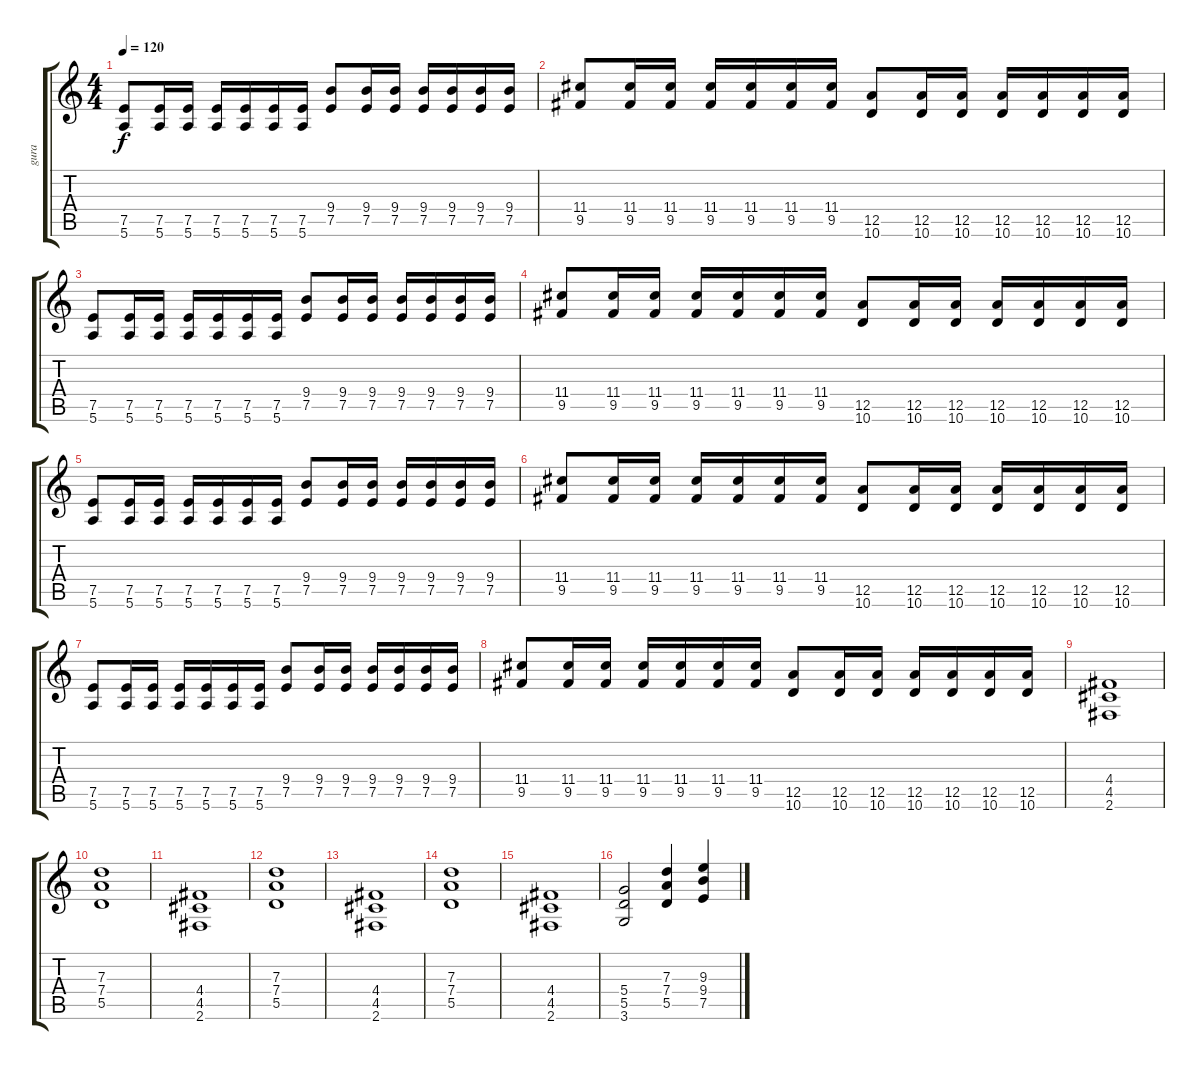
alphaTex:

\track ("gura" "gura") {instrument overdrivenguitar}
\staff {score tabs}
\tuning (E4 B3 G3 D3 A2 E2) {hide}
\ts (4 4)
\tempo 120
\clef g2
\ks c
(7.5 5.6).8{dy f instrument overdrivenguitar} (7.5 5.6).16 (7.5 5.6).16 (7.5 5.6).16 (7.5 5.6).16 (7.5 5.6).16 (7.5 5.6).16 (9.4 7.5).8 (9.4 7.5).16 (9.4 7.5).16 (9.4 7.5).16 (9.4 7.5).16 (9.4 7.5).16 (9.4 7.5).16 |
(11.4 9.5).8 (11.4 9.5).16 (11.4 9.5).16 (11.4 9.5).16 (11.4 9.5).16 (11.4 9.5).16 (11.4 9.5).16 (12.5 10.6).8 (12.5 10.6).16 (12.5 10.6).16 (12.5 10.6).16 (12.5 10.6).16 (12.5 10.6).16 (12.5 10.6).16 |
(7.5 5.6).8 (7.5 5.6).16 (7.5 5.6).16 (7.5 5.6).16 (7.5 5.6).16 (7.5 5.6).16 (7.5 5.6).16 (9.4 7.5).8 (9.4 7.5).16 (9.4 7.5).16 (9.4 7.5).16 (9.4 7.5).16 (9.4 7.5).16 (9.4 7.5).16 |
(11.4 9.5).8 (11.4 9.5).16 (11.4 9.5).16 (11.4 9.5).16 (11.4 9.5).16 (11.4 9.5).16 (11.4 9.5).16 (12.5 10.6).8 (12.5 10.6).16 (12.5 10.6).16 (12.5 10.6).16 (12.5 10.6).16 (12.5 10.6).16 (12.5 10.6).16 |
(7.5 5.6).8 (7.5 5.6).16 (7.5 5.6).16 (7.5 5.6).16 (7.5 5.6).16 (7.5 5.6).16 (7.5 5.6).16 (9.4 7.5).8 (9.4 7.5).16 (9.4 7.5).16 (9.4 7.5).16 (9.4 7.5).16 (9.4 7.5).16 (9.4 7.5).16 |
(11.4 9.5).8 (11.4 9.5).16 (11.4 9.5).16 (11.4 9.5).16 (11.4 9.5).16 (11.4 9.5).16 (11.4 9.5).16 (12.5 10.6).8 (12.5 10.6).16 (12.5 10.6).16 (12.5 10.6).16 (12.5 10.6).16 (12.5 10.6).16 (12.5 10.6).16 |
(7.5 5.6).8 (7.5 5.6).16 (7.5 5.6).16 (7.5 5.6).16 (7.5 5.6).16 (7.5 5.6).16 (7.5 5.6).16 (9.4 7.5).8 (9.4 7.5).16 (9.4 7.5).16 (9.4 7.5).16 (9.4 7.5).16 (9.4 7.5).16 (9.4 7.5).16 |
(11.4 9.5).8 (11.4 9.5).16 (11.4 9.5).16 (11.4 9.5).16 (11.4 9.5).16 (11.4 9.5).16 (11.4 9.5).16 (12.5 10.6).8 (12.5 10.6).16 (12.5 10.6).16 (12.5 10.6).16 (12.5 10.6).16 (12.5 10.6).16 (12.5 10.6).16 |
(4.4 4.5 2.6).1 |
(7.3 7.4 5.5).1 |
(4.4 4.5 2.6).1 |
(7.3 7.4 5.5).1 |
(4.4 4.5 2.6).1 |
(7.3 7.4 5.5).1 |
(4.4 4.5 2.6).1 |
(5.4 5.5 3.6).2 (7.3 7.4 5.5).4 (9.3 9.4 7.5).4
